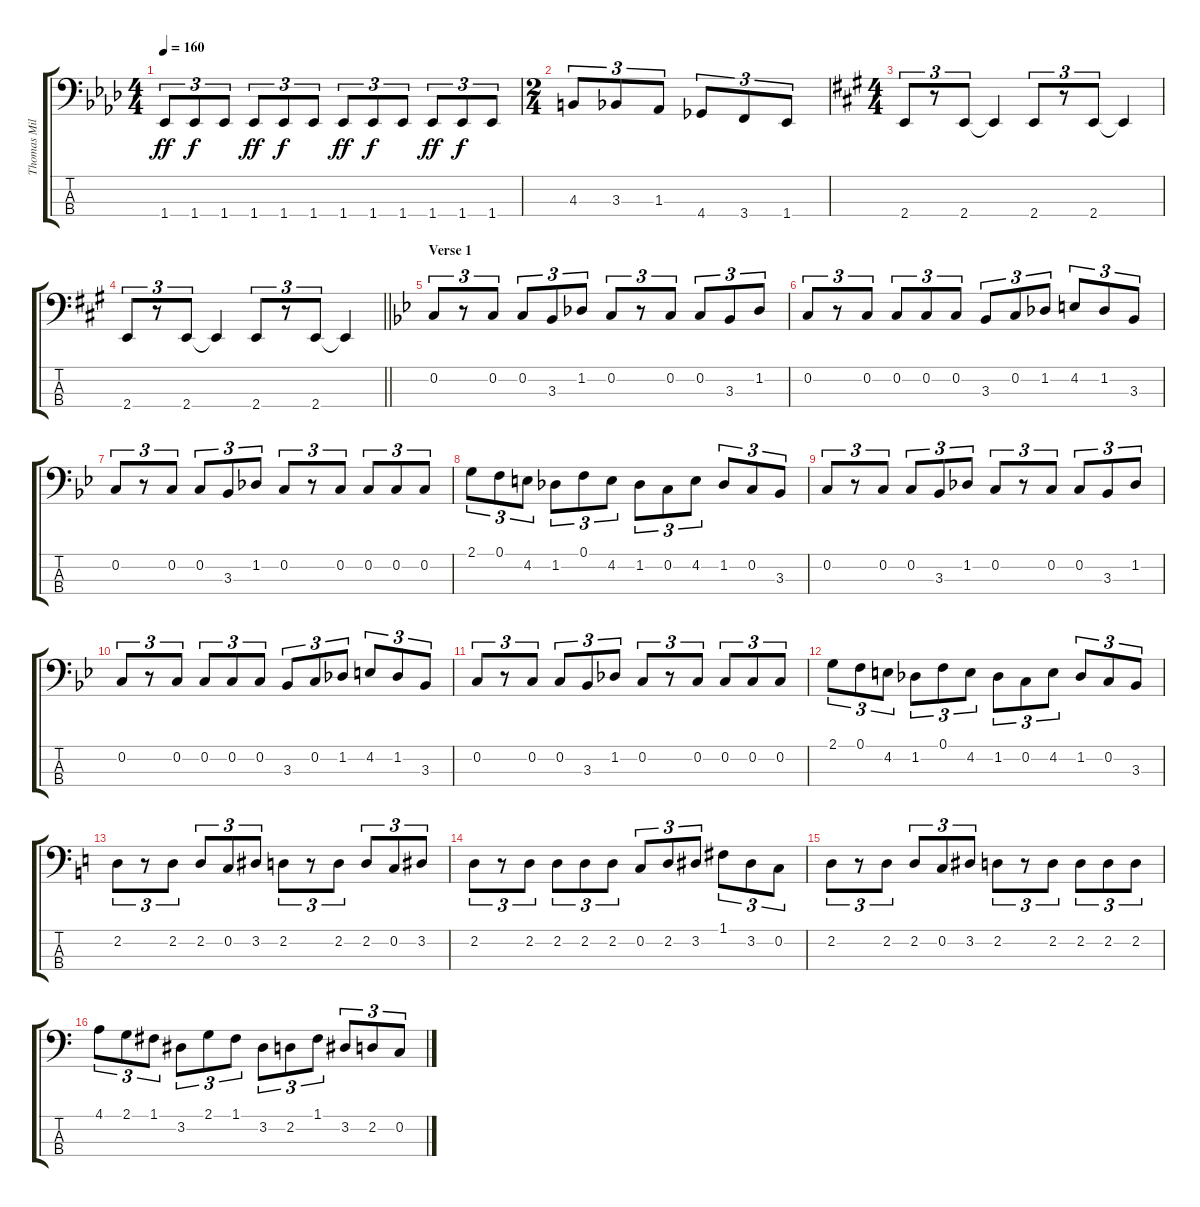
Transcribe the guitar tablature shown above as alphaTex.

\track ("Thomas Miller (bass)" "Thomas Mil") {instrument electricbassfinger}
\staff {score tabs}
\tuning (F2 C2 G1 D1) {hide}
\ts (4 4)
\tempo 160
\clef f4
\ks fminor
1.4.8{tu (3 2) dy ff} 1.4.8{tu (3 2) dy f} 1.4.8{tu (3 2)} 1.4.8{tu (3 2) dy ff} 1.4.8{tu (3 2) dy f} 1.4.8{tu (3 2)} 1.4.8{tu (3 2) dy ff} 1.4.8{tu (3 2) dy f} 1.4.8{tu (3 2)} 1.4.8{tu (3 2) dy ff} 1.4.8{tu (3 2) dy f} 1.4.8{tu (3 2)} |
\ts (2 4)
4.3.8{tu (3 2)} 3.3.8{tu (3 2)} 1.3.8{tu (3 2)} 4.4.8{tu (3 2)} 3.4.8{tu (3 2)} 1.4.8{tu (3 2)} |
\ts (4 4)
\ks f#minor
2.4.8{tu (3 2)} r.8{tu (3 2)} 2.4.8{tu (3 2)} 2.4{t}.4 2.4.8{tu (3 2)} r.8{tu (3 2)} 2.4.8{tu (3 2)} 2.4{t}.4 |
\barLineRight lightlight
2.4.8{tu (3 2)} r.8{tu (3 2)} 2.4.8{tu (3 2)} 2.4{t}.4 2.4.8{tu (3 2)} r.8{tu (3 2)} 2.4.8{tu (3 2)} 2.4{t}.4 |
\section ("" "Verse 1")
\ks gminor
0.2.8{tu (3 2)} r.8{tu (3 2)} 0.2.8{tu (3 2)} 0.2.8{tu (3 2)} 3.3.8{tu (3 2)} 1.2.8{tu (3 2)} 0.2.8{tu (3 2)} r.8{tu (3 2)} 0.2.8{tu (3 2)} 0.2.8{tu (3 2)} 3.3.8{tu (3 2)} 1.2.8{tu (3 2)} |
0.2.8{tu (3 2)} r.8{tu (3 2)} 0.2.8{tu (3 2)} 0.2.8{tu (3 2)} 0.2.8{tu (3 2)} 0.2.8{tu (3 2)} 3.3.8{tu (3 2)} 0.2.8{tu (3 2)} 1.2.8{tu (3 2)} 4.2.8{tu (3 2)} 1.2.8{tu (3 2)} 3.3.8{tu (3 2)} |
0.2.8{tu (3 2)} r.8{tu (3 2)} 0.2.8{tu (3 2)} 0.2.8{tu (3 2)} 3.3.8{tu (3 2)} 1.2.8{tu (3 2)} 0.2.8{tu (3 2)} r.8{tu (3 2)} 0.2.8{tu (3 2)} 0.2.8{tu (3 2)} 0.2.8{tu (3 2)} 0.2.8{tu (3 2)} |
2.1.8{tu (3 2)} 0.1.8{tu (3 2)} 4.2.8{tu (3 2)} 1.2.8{tu (3 2)} 0.1.8{tu (3 2)} 4.2.8{tu (3 2)} 1.2.8{tu (3 2)} 0.2.8{tu (3 2)} 4.2.8{tu (3 2)} 1.2.8{tu (3 2)} 0.2.8{tu (3 2)} 3.3.8{tu (3 2)} |
0.2.8{tu (3 2)} r.8{tu (3 2)} 0.2.8{tu (3 2)} 0.2.8{tu (3 2)} 3.3.8{tu (3 2)} 1.2.8{tu (3 2)} 0.2.8{tu (3 2)} r.8{tu (3 2)} 0.2.8{tu (3 2)} 0.2.8{tu (3 2)} 3.3.8{tu (3 2)} 1.2.8{tu (3 2)} |
0.2.8{tu (3 2)} r.8{tu (3 2)} 0.2.8{tu (3 2)} 0.2.8{tu (3 2)} 0.2.8{tu (3 2)} 0.2.8{tu (3 2)} 3.3.8{tu (3 2)} 0.2.8{tu (3 2)} 1.2.8{tu (3 2)} 4.2.8{tu (3 2)} 1.2.8{tu (3 2)} 3.3.8{tu (3 2)} |
0.2.8{tu (3 2)} r.8{tu (3 2)} 0.2.8{tu (3 2)} 0.2.8{tu (3 2)} 3.3.8{tu (3 2)} 1.2.8{tu (3 2)} 0.2.8{tu (3 2)} r.8{tu (3 2)} 0.2.8{tu (3 2)} 0.2.8{tu (3 2)} 0.2.8{tu (3 2)} 0.2.8{tu (3 2)} |
2.1.8{tu (3 2)} 0.1.8{tu (3 2)} 4.2.8{tu (3 2)} 1.2.8{tu (3 2)} 0.1.8{tu (3 2)} 4.2.8{tu (3 2)} 1.2.8{tu (3 2)} 0.2.8{tu (3 2)} 4.2.8{tu (3 2)} 1.2.8{tu (3 2)} 0.2.8{tu (3 2)} 3.3.8{tu (3 2)} |
\ks aminor
2.2.8{tu (3 2)} r.8{tu (3 2)} 2.2.8{tu (3 2)} 2.2.8{tu (3 2)} 0.2.8{tu (3 2)} 3.2.8{tu (3 2)} 2.2.8{tu (3 2)} r.8{tu (3 2)} 2.2.8{tu (3 2)} 2.2.8{tu (3 2)} 0.2.8{tu (3 2)} 3.2.8{tu (3 2)} |
2.2.8{tu (3 2)} r.8{tu (3 2)} 2.2.8{tu (3 2)} 2.2.8{tu (3 2)} 2.2.8{tu (3 2)} 2.2.8{tu (3 2)} 0.2.8{tu (3 2)} 2.2.8{tu (3 2)} 3.2.8{tu (3 2)} 1.1.8{tu (3 2)} 3.2.8{tu (3 2)} 0.2.8{tu (3 2)} |
2.2.8{tu (3 2)} r.8{tu (3 2)} 2.2.8{tu (3 2)} 2.2.8{tu (3 2)} 0.2.8{tu (3 2)} 3.2.8{tu (3 2)} 2.2.8{tu (3 2)} r.8{tu (3 2)} 2.2.8{tu (3 2)} 2.2.8{tu (3 2)} 2.2.8{tu (3 2)} 2.2.8{tu (3 2)} |
4.1.8{tu (3 2)} 2.1.8{tu (3 2)} 1.1.8{tu (3 2)} 3.2.8{tu (3 2)} 2.1.8{tu (3 2)} 1.1.8{tu (3 2)} 3.2.8{tu (3 2)} 2.2.8{tu (3 2)} 1.1.8{tu (3 2)} 3.2.8{tu (3 2)} 2.2.8{tu (3 2)} 0.2.8{tu (3 2)}
